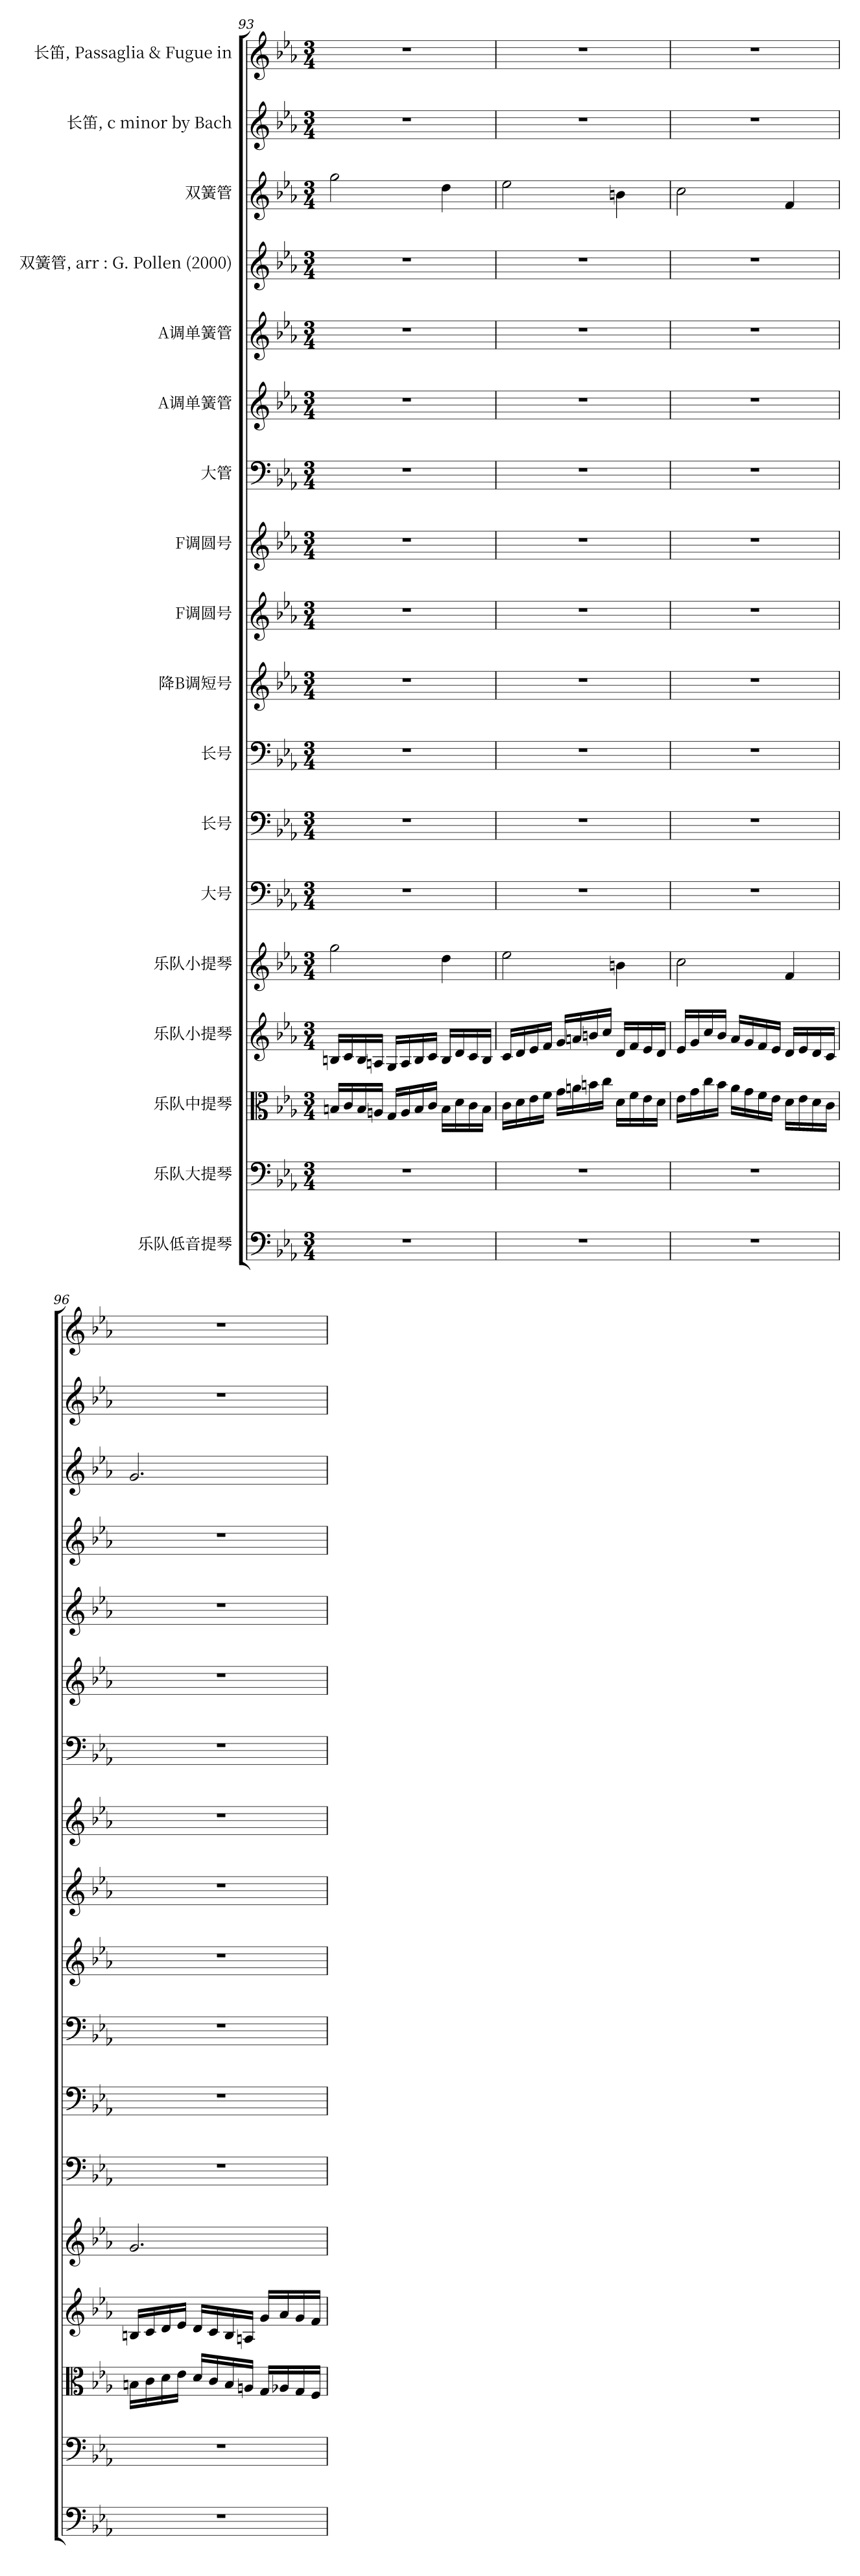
**kern	**kern	**kern	**kern	**kern	**kern	**kern	**kern	**kern	**kern	**kern	**kern	**kern	**kern	**kern	**kern	**kern	**kern
*part18	*part17	*part16	*part15	*part14	*part13	*part12	*part11	*part10	*part9	*part8	*part7	*part6	*part5	*part4	*part3	*part2	*part1
*staff18	*staff17	*staff16	*staff15	*staff14	*staff13	*staff12	*staff11	*staff10	*staff9	*staff8	*staff7	*staff6	*staff5	*staff4	*staff3	*staff2	*staff1
*I"乐队低音提琴	*I"乐队大提琴	*I"乐队中提琴	*I"乐队小提琴	*I"乐队小提琴	*I"大号	*I"长号	*I"长号	*I"降B调短号	*I"F调圆号	*I"F调圆号	*I"大管	*I"A调单簧管	*I"A调单簧管	*I"双簧管, arr :  G. Pollen (2000)	*I"双簧管	*I"长笛, c minor by Bach	*I"长笛, Passaglia &amp; Fugue in
*clefF4	*clefF4	*clefC3	*clefG2	*clefG2	*clefF4	*clefF4	*clefF4	*clefG2	*clefG2	*clefG2	*clefF4	*clefG2	*clefG2	*clefG2	*clefG2	*clefG2	*clefG2
*ITrd7c12	*	*	*	*	*	*	*	*ITrd1c2	*ITrd4c7	*ITrd4c7	*	*ITrd2c3	*ITrd2c3	*	*	*	*
*k[b-e-a-]	*k[b-e-a-]	*k[b-e-a-]	*k[b-e-a-]	*k[b-e-a-]	*k[b-e-a-]	*k[b-e-a-]	*k[b-e-a-]	*k[b-e-a-d-g-]	*k[b-e-a-d-]	*k[b-e-a-d-]	*k[b-e-a-]	*k[]	*k[]	*k[b-e-a-]	*k[b-e-a-]	*k[b-e-a-]	*k[b-e-a-]
*M3/4	*M3/4	*M3/4	*M3/4	*M3/4	*M3/4	*M3/4	*M3/4	*M3/4	*M3/4	*M3/4	*M3/4	*M3/4	*M3/4	*M3/4	*M3/4	*M3/4	*M3/4
=93	=93	=93	=93	=93	=93	=93	=93	=93	=93	=93	=93	=93	=93	=93	=93	=93	=93
2.r	2.r	16Bn/LL	16Bn/LL	2gg\	2.r	2.r	2.r	2.r	2.r	2.r	2.r	2.r	2.r	2.r	2gg\	2.r	2.r
.	.	16c/	16c/	.	.	.	.	.	.	.	.	.	.	.	.	.	.
.	.	16B/	16B/	.	.	.	.	.	.	.	.	.	.	.	.	.	.
.	.	16An/JJ	16An/JJ	.	.	.	.	.	.	.	.	.	.	.	.	.	.
.	.	16G/LL	16G/LL	.	.	.	.	.	.	.	.	.	.	.	.	.	.
.	.	16A/	16A/	.	.	.	.	.	.	.	.	.	.	.	.	.	.
.	.	16B/	16B/	.	.	.	.	.	.	.	.	.	.	.	.	.	.
.	.	16c/JJ	16c/JJ	.	.	.	.	.	.	.	.	.	.	.	.	.	.
.	.	16B\LL	16B/LL	4dd\	.	.	.	.	.	.	.	.	.	.	4dd\	.	.
.	.	16d\	16d/	.	.	.	.	.	.	.	.	.	.	.	.	.	.
.	.	16c\	16c/	.	.	.	.	.	.	.	.	.	.	.	.	.	.
.	.	16B\JJ	16B/JJ	.	.	.	.	.	.	.	.	.	.	.	.	.	.
!!LO:PB:g=z
=94	=94	=94	=94	=94	=94	=94	=94	=94	=94	=94	=94	=94	=94	=94	=94	=94	=94
2.r	2.r	16c\LL	16c/LL	2ee-\	2.r	2.r	2.r	2.r	2.r	2.r	2.r	2.r	2.r	2.r	2ee-\	2.r	2.r
.	.	16d\	16d/	.	.	.	.	.	.	.	.	.	.	.	.	.	.
.	.	16e-\	16e-/	.	.	.	.	.	.	.	.	.	.	.	.	.	.
.	.	16f\JJ	16f/JJ	.	.	.	.	.	.	.	.	.	.	.	.	.	.
.	.	16g\LL	16g/LL	.	.	.	.	.	.	.	.	.	.	.	.	.	.
.	.	16an\	16an/	.	.	.	.	.	.	.	.	.	.	.	.	.	.
.	.	16bn\	16bn/	.	.	.	.	.	.	.	.	.	.	.	.	.	.
.	.	16cc\JJ	16cc/JJ	.	.	.	.	.	.	.	.	.	.	.	.	.	.
.	.	16d\LL	16d/LL	4bn\	.	.	.	.	.	.	.	.	.	.	4bn\	.	.
.	.	16f\	16f/	.	.	.	.	.	.	.	.	.	.	.	.	.	.
.	.	16e-\	16e-/	.	.	.	.	.	.	.	.	.	.	.	.	.	.
.	.	16d\JJ	16d/JJ	.	.	.	.	.	.	.	.	.	.	.	.	.	.
=95	=95	=95	=95	=95	=95	=95	=95	=95	=95	=95	=95	=95	=95	=95	=95	=95	=95
2.r	2.r	16e-\LL	16e-/LL	2cc\	2.r	2.r	2.r	2.r	2.r	2.r	2.r	2.r	2.r	2.r	2cc\	2.r	2.r
.	.	16g\	16g/	.	.	.	.	.	.	.	.	.	.	.	.	.	.
.	.	16cc\	16cc/	.	.	.	.	.	.	.	.	.	.	.	.	.	.
.	.	16b-\JJ	16b-/JJ	.	.	.	.	.	.	.	.	.	.	.	.	.	.
.	.	16a-\LL	16a-/LL	.	.	.	.	.	.	.	.	.	.	.	.	.	.
.	.	16g\	16g/	.	.	.	.	.	.	.	.	.	.	.	.	.	.
.	.	16f\	16f/	.	.	.	.	.	.	.	.	.	.	.	.	.	.
.	.	16e-\JJ	16e-/JJ	.	.	.	.	.	.	.	.	.	.	.	.	.	.
.	.	16d\LL	16d/LL	4f/	.	.	.	.	.	.	.	.	.	.	4f/	.	.
.	.	16e-\	16e-/	.	.	.	.	.	.	.	.	.	.	.	.	.	.
.	.	16d\	16d/	.	.	.	.	.	.	.	.	.	.	.	.	.	.
.	.	16c\JJ	16c/JJ	.	.	.	.	.	.	.	.	.	.	.	.	.	.
=96	=96	=96	=96	=96	=96	=96	=96	=96	=96	=96	=96	=96	=96	=96	=96	=96	=96
2.r	2.r	16Bn\LL	16Bn/LL	2.g/	2.r	2.r	2.r	2.r	2.r	2.r	2.r	2.r	2.r	2.r	2.g/	2.r	2.r
.	.	16c\	16c/	.	.	.	.	.	.	.	.	.	.	.	.	.	.
.	.	16d\	16d/	.	.	.	.	.	.	.	.	.	.	.	.	.	.
.	.	16e-\JJ	16e-/JJ	.	.	.	.	.	.	.	.	.	.	.	.	.	.
.	.	16d/LL	16d/LL	.	.	.	.	.	.	.	.	.	.	.	.	.	.
.	.	16c/	16c/	.	.	.	.	.	.	.	.	.	.	.	.	.	.
.	.	16B/	16B/	.	.	.	.	.	.	.	.	.	.	.	.	.	.
.	.	16An/JJ	16An/JJ	.	.	.	.	.	.	.	.	.	.	.	.	.	.
.	.	16G/LL	16g/LL	.	.	.	.	.	.	.	.	.	.	.	.	.	.
.	.	16A-X/	16a-/	.	.	.	.	.	.	.	.	.	.	.	.	.	.
.	.	16G/	16g/	.	.	.	.	.	.	.	.	.	.	.	.	.	.
.	.	16F/JJ	16f/JJ	.	.	.	.	.	.	.	.	.	.	.	.	.	.
=	=	=	=	=	=	=	=	=	=	=	=	=	=	=	=	=	=
*-	*-	*-	*-	*-	*-	*-	*-	*-	*-	*-	*-	*-	*-	*-	*-	*-	*-
